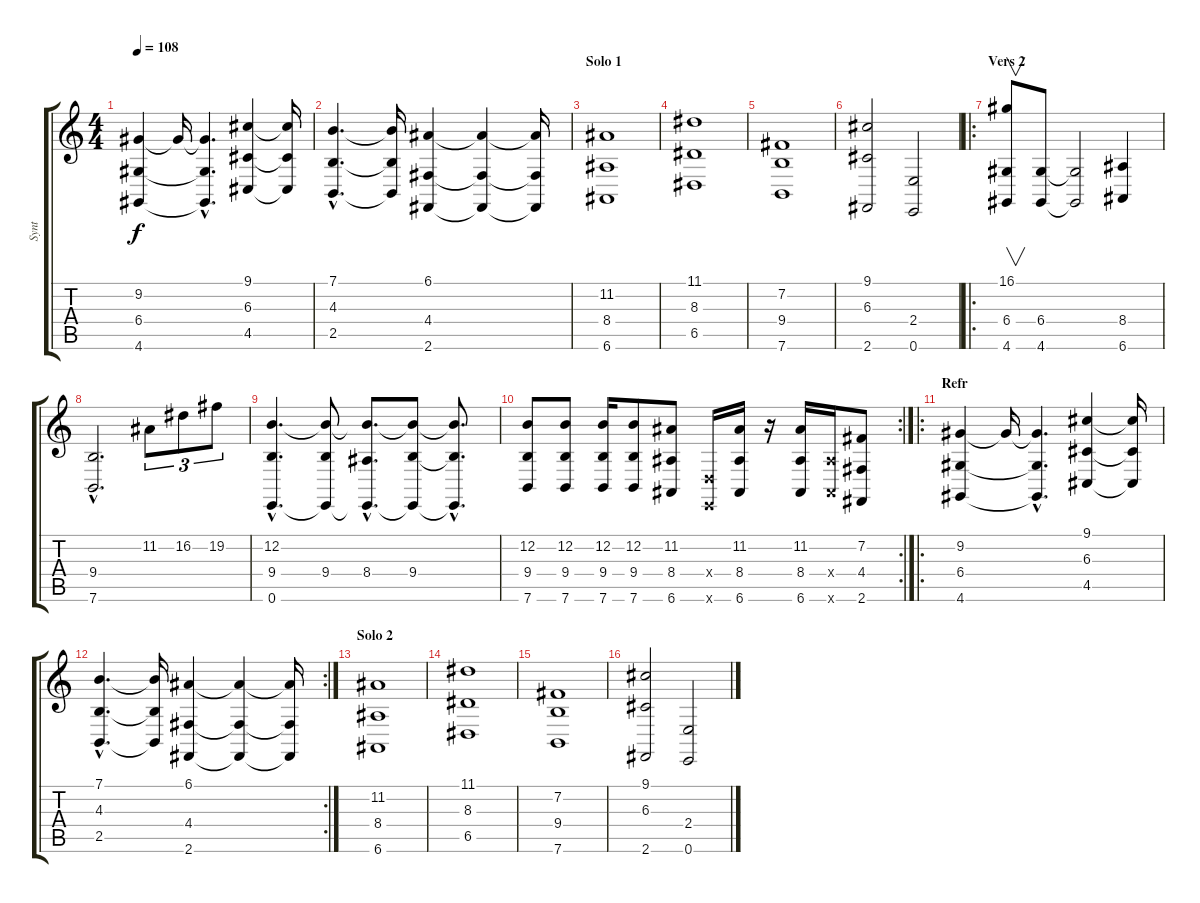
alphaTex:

\track ("Synt" "Synt") {instrument stringensemble1}
\staff {score tabs}
\tuning (E4 B3 G3 D3 A2 E2) {hide}
\ts (4 4)
\tempo 108
\clef g2
\ks c
(9.2 6.4 4.6).4{dy f} 9.2{t}.16 (9.2{hac t} 6.4{hac t} 4.6{hac t}).4{d} (9.1 6.3 4.5).4 (9.1{t} 6.3{t} 4.5{t}).16 |
(7.1{hac} 4.3{hac} 2.5{hac}).4{d} (7.1{t} 4.3{t} 2.5{t}).16 (6.1 4.4 2.6).4 (6.1{t} 4.4{t} 2.6{t}).4 (6.1{t} 4.4{t} 2.6{t}).16 |
\section ("" "Solo 1")
(11.2 8.4 6.6).1 |
(11.1 8.3 6.5).1 |
(7.2 9.4 7.6).1 |
(9.1 6.3 2.6).2 (2.4 0.6).2 |
\ro
\section ("" "Vers 2")
(16.1 6.4 4.6).8{v} (6.4 4.6).8 (6.4{t} 4.6{t}).2 (8.4 6.6).4 |
(9.4{hac} 7.6{hac}).2{d} 11.2.8{tu (3 2)} 16.2.8{tu (3 2)} 19.2.8{tu (3 2)} |
(12.2{hac} 9.4{hac} 0.6{hac}).4{d} (12.2{t} 9.4 0.6{t}).8 (12.2{hac t} 8.4{hac} 0.6{hac t}).8{d} (12.2{t} 9.4 0.6{t}).8 (12.2{hac t} 9.4{hac t} 0.6{hac t}).8{d} |
\rc 2
(12.2 9.4 7.6).8 (12.2 9.4 7.6).8 (12.2 9.4 7.6).16 (12.2 9.4 7.6).8 (11.2 8.4 6.6).8 (0.4{x} 0.6{x}).16 (11.2 8.4 6.6).16 r.16 (11.2 8.4 6.6).16 (8.4{x} 6.6{x}).16 (7.2 4.4 2.6).8 |
\ro
\section ("" "Refr")
(9.2 6.4 4.6).4 9.2{t}.16 (9.2{hac t} 6.4{hac t} 4.6{hac t}).4{d} (9.1 6.3 4.5).4 (9.1{t} 6.3{t} 4.5{t}).16 |
\rc 2
(7.1{hac} 4.3{hac} 2.5{hac}).4{d} (7.1{t} 4.3{t} 2.5{t}).16 (6.1 4.4 2.6).4 (6.1{t} 4.4{t} 2.6{t}).4 (6.1{t} 4.4{t} 2.6{t}).16 |
\section ("" "Solo 2")
(11.2 8.4 6.6).1 |
(11.1 8.3 6.5).1 |
(7.2 9.4 7.6).1 |
(9.1 6.3 2.6).2 (2.4 0.6).2
